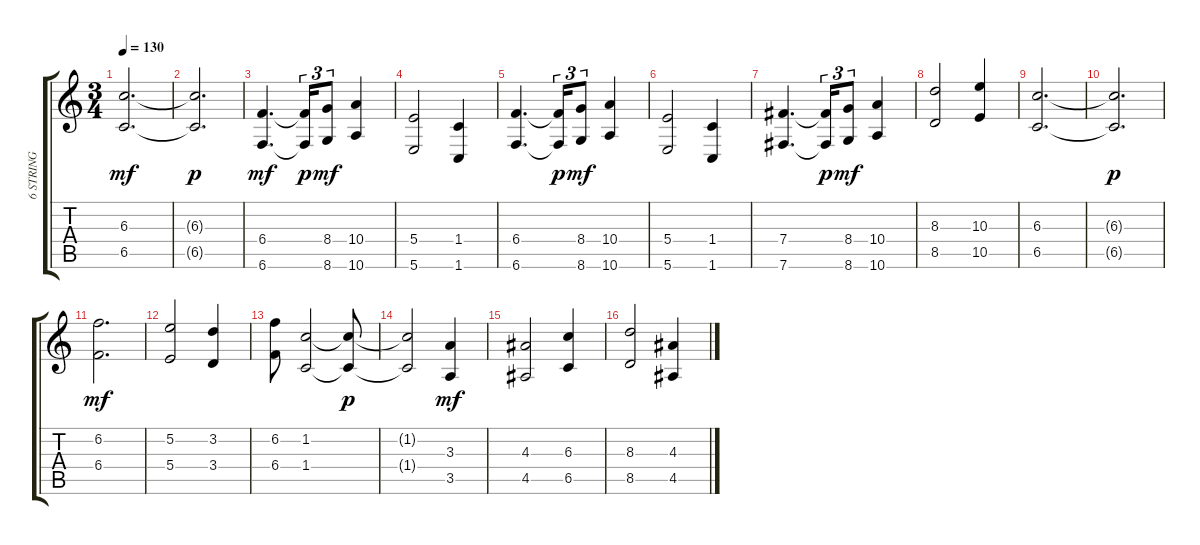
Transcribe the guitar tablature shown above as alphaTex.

\track ("6 STRING" "6 STRING") {instrument distortionguitar}
\staff {score tabs}
\tuning (Eb4 B3 Gb3 B2 Gb2 B1) {hide}
\ts (3 4)
\tempo 130
\clef g2
\ks c
(6.3 6.5).2{d dy mf} |
(6.3{t} 6.5{t}).2{d dy p} |
(6.4 6.6).4{d dy mf} (6.4{t} 6.6{t}).16{tu (3 2) dy p} (8.4 8.6).8{tu (3 2) dy mf} (10.4 10.6).4 |
(5.4 5.6).2 (1.4 1.6).4 |
(6.4 6.6).4{d} (6.4{t} 6.6{t}).16{tu (3 2) dy p} (8.4 8.6).8{tu (3 2) dy mf} (10.4 10.6).4 |
(5.4 5.6).2 (1.4 1.6).4 |
(7.4 7.6).4{d} (7.4{t} 7.6{t}).16{tu (3 2) dy p} (8.4 8.6).8{tu (3 2) dy mf} (10.4 10.6).4 |
(8.3 8.5).2 (10.3 10.5).4 |
(6.3 6.5).2{d} |
(6.3{t} 6.5{t}).2{d dy p} |
(6.2 6.4).2{d dy mf} |
(5.2 5.4).2 (3.2 3.4).4 |
(6.2 6.4).8 (1.2 1.4).2 (1.2{t} 1.4{t}).8{dy p} |
(1.2{t} 1.4{t}).2 (3.3 3.5).4{dy mf} |
(4.3 4.5).2 (6.3 6.5).4 |
(8.3 8.5).2 (4.3 4.5).4
